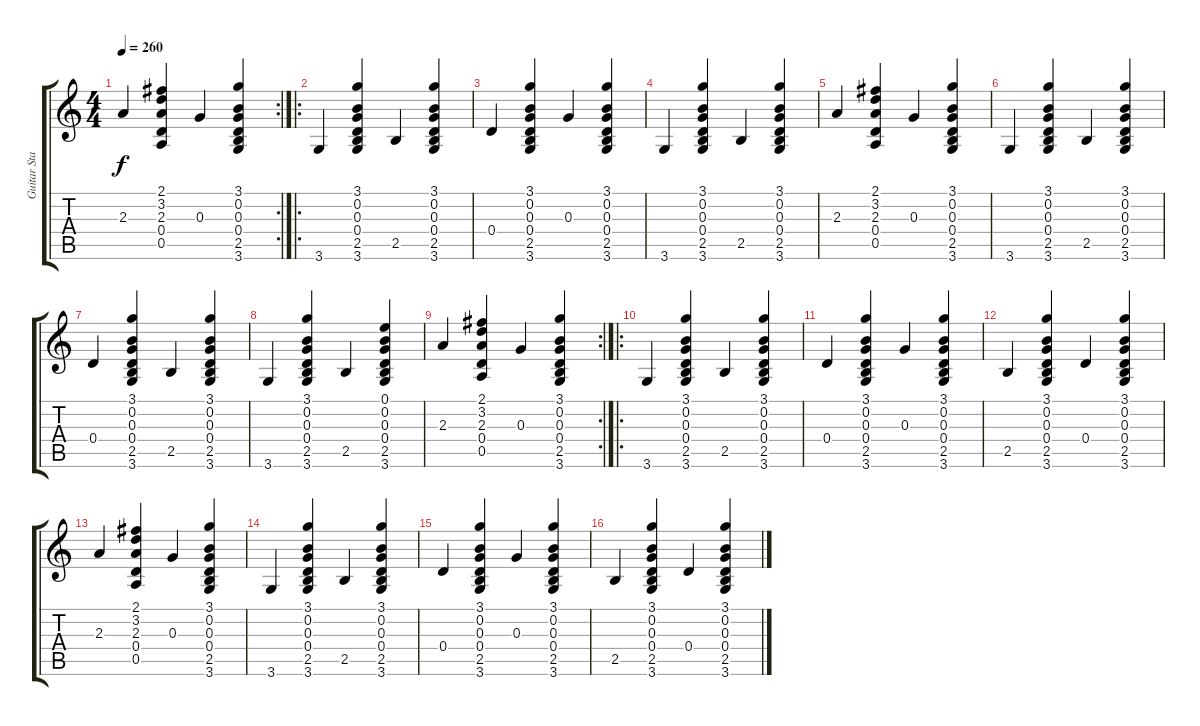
\track ("Guitar Standard" "Guitar Sta") {instrument acousticguitarsteel}
\staff {score tabs}
\tuning (E4 B3 G3 D3 A2 E2) {hide}
\rc 2
\ts (4 4)
\tempo 260
\clef g2
\ks c
2.3.4{dy f} (2.1 3.2 2.3 0.4 0.5).4 0.3.4 (3.1 0.2 0.3 0.4 2.5 3.6).4 |
\ro
3.6.4 (3.1 0.2 0.3 0.4 2.5 3.6).4 2.5.4 (3.1 0.2 0.3 0.4 2.5 3.6).4 |
0.4.4 (3.1 0.2 0.3 0.4 2.5 3.6).4 0.3.4 (3.1 0.2 0.3 0.4 2.5 3.6).4 |
3.6.4 (3.1 0.2 0.3 0.4 2.5 3.6).4 2.5.4 (3.1 0.2 0.3 0.4 2.5 3.6).4 |
2.3.4 (2.1 3.2 2.3 0.4 0.5).4 0.3.4 (3.1 0.2 0.3 0.4 2.5 3.6).4 |
3.6.4 (3.1 0.2 0.3 0.4 2.5 3.6).4 2.5.4 (3.1 0.2 0.3 0.4 2.5 3.6).4 |
0.4.4 (3.1 0.2 0.3 0.4 2.5 3.6).4 2.5.4 (3.1 0.2 0.3 0.4 2.5 3.6).4 |
3.6.4 (3.1 0.2 0.3 0.4 2.5 3.6).4 2.5.4 (0.1 0.2 0.3 0.4 2.5 3.6).4 |
\rc 2
2.3.4 (2.1 3.2 2.3 0.4 0.5).4 0.3.4 (3.1 0.2 0.3 0.4 2.5 3.6).4 |
\ro
3.6.4 (3.1 0.2 0.3 0.4 2.5 3.6).4 2.5.4 (3.1 0.2 0.3 0.4 2.5 3.6).4 |
0.4.4 (3.1 0.2 0.3 0.4 2.5 3.6).4 0.3.4 (3.1 0.2 0.3 0.4 2.5 3.6).4 |
2.5.4 (3.1 0.2 0.3 0.4 2.5 3.6).4 0.4.4 (3.1 0.2 0.3 0.4 2.5 3.6).4 |
2.3.4 (2.1 3.2 2.3 0.4 0.5).4 0.3.4 (3.1 0.2 0.3 0.4 2.5 3.6).4 |
3.6.4 (3.1 0.2 0.3 0.4 2.5 3.6).4 2.5.4 (3.1 0.2 0.3 0.4 2.5 3.6).4 |
0.4.4 (3.1 0.2 0.3 0.4 2.5 3.6).4 0.3.4 (3.1 0.2 0.3 0.4 2.5 3.6).4 |
2.5.4 (3.1 0.2 0.3 0.4 2.5 3.6).4 0.4.4 (3.1 0.2 0.3 0.4 2.5 3.6).4
